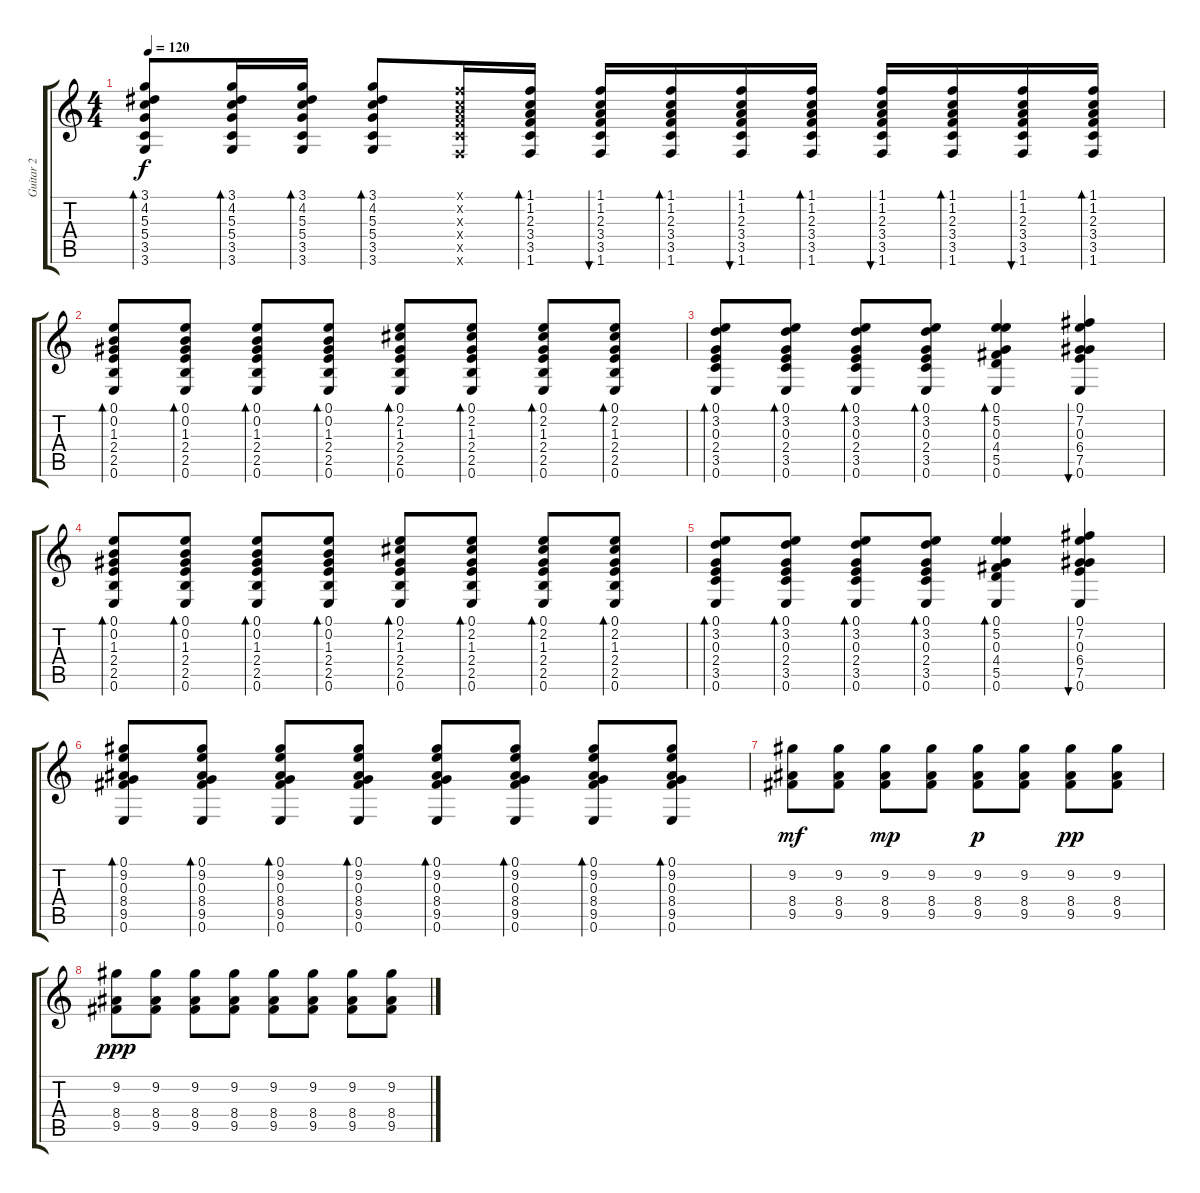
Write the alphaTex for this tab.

\track ("Guitar 2" "Guitar 2") {instrument electricguitarclean}
\staff {score tabs}
\tuning (E4 B3 G3 D3 A2 E2) {hide}
\ts (4 4)
\tempo 120
\clef g2
\ks c
(3.1 4.2 5.3 5.4 3.5 3.6).8{bd 30 dy f} (3.1 4.2 5.3 5.4 3.5 3.6).16{bd 30} (3.1 4.2 5.3 5.4 3.5 3.6).16{bd 30} (3.1 4.2 5.3 5.4 3.5 3.6).8{bd 30} (1.1{x} 1.2{x} 2.3{x} 3.4{x} 3.5{x} 1.6{x}).16 (1.1 1.2 2.3 3.4 3.5 1.6).16{bd 30} (1.1 1.2 2.3 3.4 3.5 1.6).16{bu 30} (1.1 1.2 2.3 3.4 3.5 1.6).16{bd 30} (1.1 1.2 2.3 3.4 3.5 1.6).16{bu 30} (1.1 1.2 2.3 3.4 3.5 1.6).16{bd 30} (1.1 1.2 2.3 3.4 3.5 1.6).16{bu 30} (1.1 1.2 2.3 3.4 3.5 1.6).16{bd 30} (1.1 1.2 2.3 3.4 3.5 1.6).16{bu 30} (1.1 1.2 2.3 3.4 3.5 1.6).16{bd 30} |
(0.1 0.2 1.3 2.4 2.5 0.6).8{bd 30 balance 16} (0.1 0.2 1.3 2.4 2.5 0.6).8{bd 30} (0.1 0.2 1.3 2.4 2.5 0.6).8{bd 30} (0.1 0.2 1.3 2.4 2.5 0.6).8{bd 30} (0.1 2.2 1.3 2.4 2.5 0.6).8{bd 30} (0.1 2.2 1.3 2.4 2.5 0.6).8{bd 30} (0.1 2.2 1.3 2.4 2.5 0.6).8{bd 30} (0.1 2.2 1.3 2.4 2.5 0.6).8{bd 30} |
(0.1 3.2 0.3 2.4 3.5 0.6).8{bd 30} (0.1 3.2 0.3 2.4 3.5 0.6).8{bd 30} (0.1 3.2 0.3 2.4 3.5 0.6).8{bd 30} (0.1 3.2 0.3 2.4 3.5 0.6).8{bd 30} (0.1 5.2 0.3 4.4 5.5 0.6).4{bd 30} (0.1 7.2 0.3 6.4 7.5 0.6).4{bu 30} |
(0.1 0.2 1.3 2.4 2.5 0.6).8{bd 30 balance 16} (0.1 0.2 1.3 2.4 2.5 0.6).8{bd 30} (0.1 0.2 1.3 2.4 2.5 0.6).8{bd 30} (0.1 0.2 1.3 2.4 2.5 0.6).8{bd 30} (0.1 2.2 1.3 2.4 2.5 0.6).8{bd 30} (0.1 2.2 1.3 2.4 2.5 0.6).8{bd 30} (0.1 2.2 1.3 2.4 2.5 0.6).8{bd 30} (0.1 2.2 1.3 2.4 2.5 0.6).8{bd 30} |
(0.1 3.2 0.3 2.4 3.5 0.6).8{bd 30} (0.1 3.2 0.3 2.4 3.5 0.6).8{bd 30} (0.1 3.2 0.3 2.4 3.5 0.6).8{bd 30} (0.1 3.2 0.3 2.4 3.5 0.6).8{bd 30} (0.1 5.2 0.3 4.4 5.5 0.6).4{bd 30} (0.1 7.2 0.3 6.4 7.5 0.6).4{bu 30} |
(0.1 9.2 0.3 8.4 9.5 0.6).8{bd 30} (0.1 9.2 0.3 8.4 9.5 0.6).8{bd 30} (0.1 9.2 0.3 8.4 9.5 0.6).8{bd 30} (0.1 9.2 0.3 8.4 9.5 0.6).8{bd 30} (0.1 9.2 0.3 8.4 9.5 0.6).8{bd 30} (0.1 9.2 0.3 8.4 9.5 0.6).8{bd 30} (0.1 9.2 0.3 8.4 9.5 0.6).8{bd 30} (0.1 9.2 0.3 8.4 9.5 0.6).8{bd 30} |
(9.2 8.4 9.5).8{dy mf} (9.2 8.4 9.5).8 (9.2 8.4 9.5).8{dy mp} (9.2 8.4 9.5).8 (9.2 8.4 9.5).8{dy p} (9.2 8.4 9.5).8 (9.2 8.4 9.5).8{dy pp} (9.2 8.4 9.5).8 |
(9.2 8.4 9.5).8{dy ppp} (9.2 8.4 9.5).8 (9.2 8.4 9.5).8 (9.2 8.4 9.5).8 (9.2 8.4 9.5).8 (9.2 8.4 9.5).8 (9.2 8.4 9.5).8 (9.2 8.4 9.5).8
